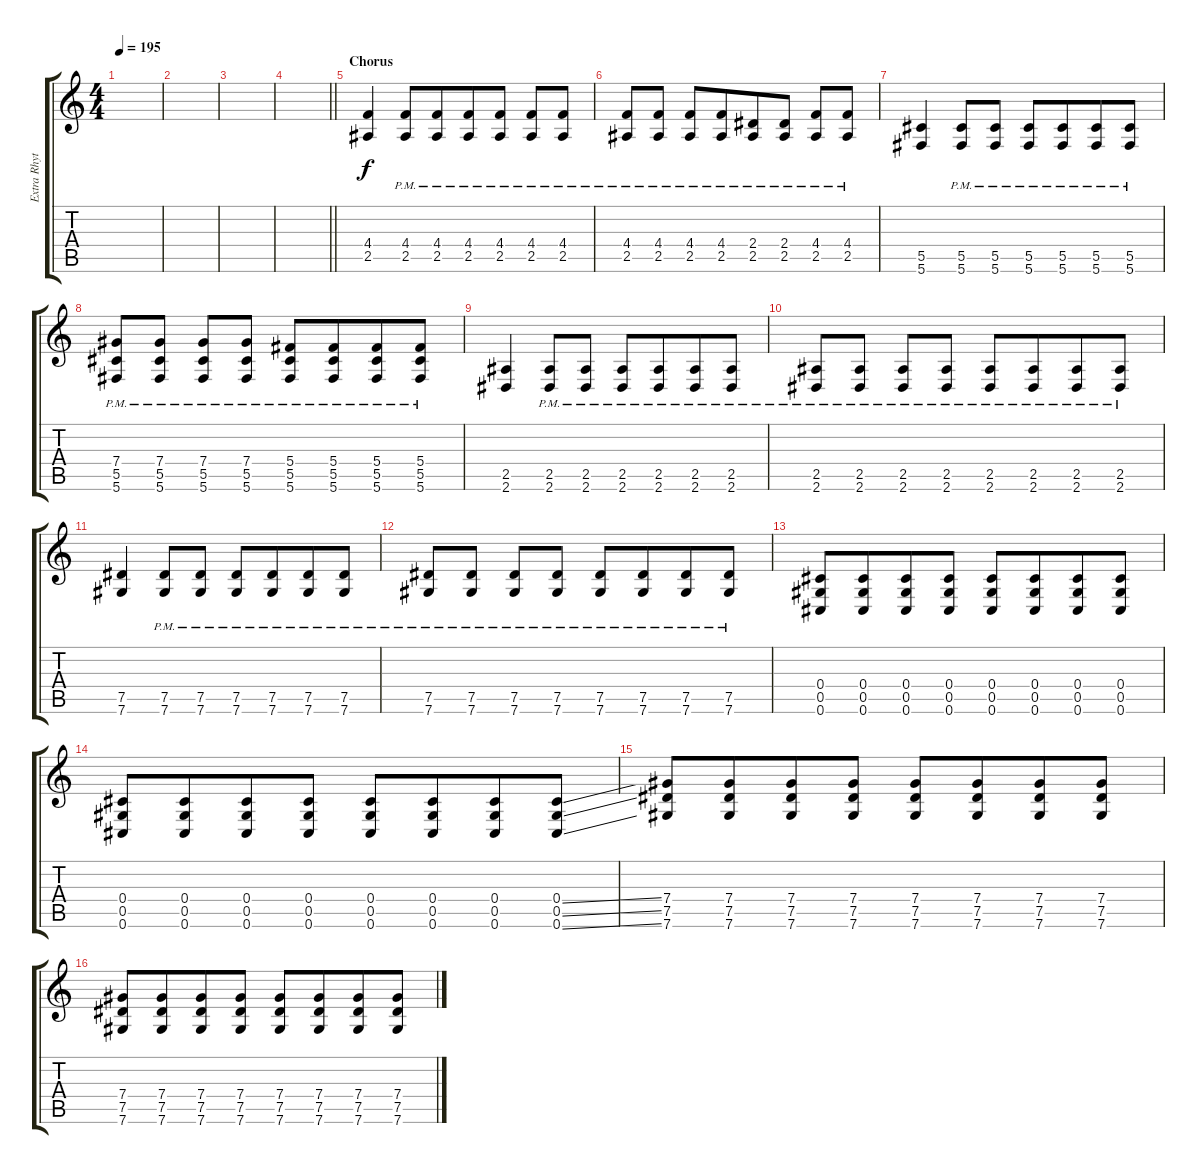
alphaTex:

\track ("Extra Rhytm Guitar" "Extra Rhyt") {instrument distortionguitar}
\staff {score tabs}
\tuning (Eb4 Bb3 Gb3 Db3 Ab2 Db2) {hide}
\ts (4 4)
\tempo 195
\clef g2
\ks c
|
|
|
\barLineRight lightlight
|
\section ("" "Chorus")
(4.4 2.5).4{beam merge} (4.4{pm} 2.5{pm}).8{beam merge} (4.4{pm} 2.5{pm}).8{beam merge} (4.4{pm} 2.5{pm}).8 (4.4{pm} 2.5{pm}).8 (4.4{pm} 2.5{pm}).8 (4.4{pm} 2.5{pm}).8 |
(4.4{pm} 2.5{pm}).8{beam merge} (4.4{pm} 2.5{pm}).8 (4.4{pm} 2.5{pm}).8 (4.4{pm} 2.5{pm}).8{beam merge} (2.4{pm} 2.5{pm}).8{beam merge} (2.4{pm} 2.5{pm}).8 (4.4{pm} 2.5{pm}).8 (4.4{pm} 2.5{pm}).8 |
(5.5 5.6).4{beam merge} (5.5{pm} 5.6{pm}).8 (5.5{pm} 5.6{pm}).8 (5.5{pm} 5.6{pm}).8 (5.5{pm} 5.6{pm}).8{beam merge} (5.5{pm} 5.6{pm}).8 (5.5{pm} 5.6{pm}).8 |
(7.4{pm} 5.5{pm} 5.6{pm}).8 (7.4{pm} 5.5{pm} 5.6{pm}).8 (7.4{pm} 5.5{pm} 5.6{pm}).8 (7.4{pm} 5.5{pm} 5.6{pm}).8 (5.4{pm} 5.5{pm} 5.6{pm}).8 (5.4{pm} 5.5{pm} 5.6{pm}).8{beam merge} (5.4{pm} 5.5{pm} 5.6{pm}).8{beam merge} (5.4{pm} 5.5{pm} 5.6{pm}).8 |
(2.5 2.6).4{beam merge} (2.5{pm} 2.6{pm}).8 (2.5{pm} 2.6{pm}).8 (2.5{pm} 2.6{pm}).8 (2.5{pm} 2.6{pm}).8{beam merge} (2.5{pm} 2.6{pm}).8 (2.5{pm} 2.6{pm}).8 |
(2.5{pm} 2.6{pm}).8 (2.5{pm} 2.6{pm}).8 (2.5{pm} 2.6{pm}).8 (2.5{pm} 2.6{pm}).8 (2.5{pm} 2.6{pm}).8 (2.5{pm} 2.6{pm}).8{beam merge} (2.5{pm} 2.6{pm}).8{beam merge} (2.5{pm} 2.6{pm}).8 |
(7.5 7.6).4{beam merge} (7.5{pm} 7.6{pm}).8 (7.5{pm} 7.6{pm}).8 (7.5 7.6{pm}).8 (7.5 7.6{pm}).8{beam merge} (7.5{pm} 7.6{pm}).8 (7.5{pm} 7.6{pm}).8 |
(7.5{pm} 7.6{pm}).8 (7.5{pm} 7.6{pm}).8 (7.5{pm} 7.6{pm}).8 (7.5{pm} 7.6{pm}).8 (7.5{pm} 7.6{pm}).8 (7.5{pm} 7.6{pm}).8{beam merge} (7.5{pm} 7.6{pm}).8{beam merge} (7.5{pm} 7.6{pm}).8 |
(0.4 0.5 0.6).8 (0.4 0.5 0.6).8{beam merge} (0.4 0.5 0.6).8{beam merge} (0.4 0.5 0.6).8 (0.4 0.5 0.6).8{beam merge} (0.4 0.5 0.6).8{beam merge} (0.4 0.5 0.6).8 (0.4 0.5 0.6).8 |
(0.4 0.5 0.6).8 (0.4 0.5 0.6).8{beam merge} (0.4 0.5 0.6).8{beam merge} (0.4 0.5 0.6).8 (0.4 0.5 0.6).8{beam merge} (0.4 0.5 0.6).8{beam merge} (0.4 0.5 0.6).8 (0.4{ss} 0.5{ss} 0.6{ss}).8 |
(7.4 7.5 7.6).8 (7.4 7.5 7.6).8{beam merge} (7.4 7.5 7.6).8{beam merge} (7.4 7.5 7.6).8 (7.4 7.5 7.6).8{beam merge} (7.4 7.5 7.6).8{beam merge} (7.4 7.5 7.6).8 (7.4 7.5 7.6).8 |
(7.4 7.5 7.6).8 (7.4 7.5 7.6).8{beam merge} (7.4 7.5 7.6).8{beam merge} (7.4 7.5 7.6).8 (7.4 7.5 7.6).8{beam merge} (7.4 7.5 7.6).8{beam merge} (7.4 7.5 7.6).8 (7.4{ss} 7.5{ss} 7.6{ss}).8
